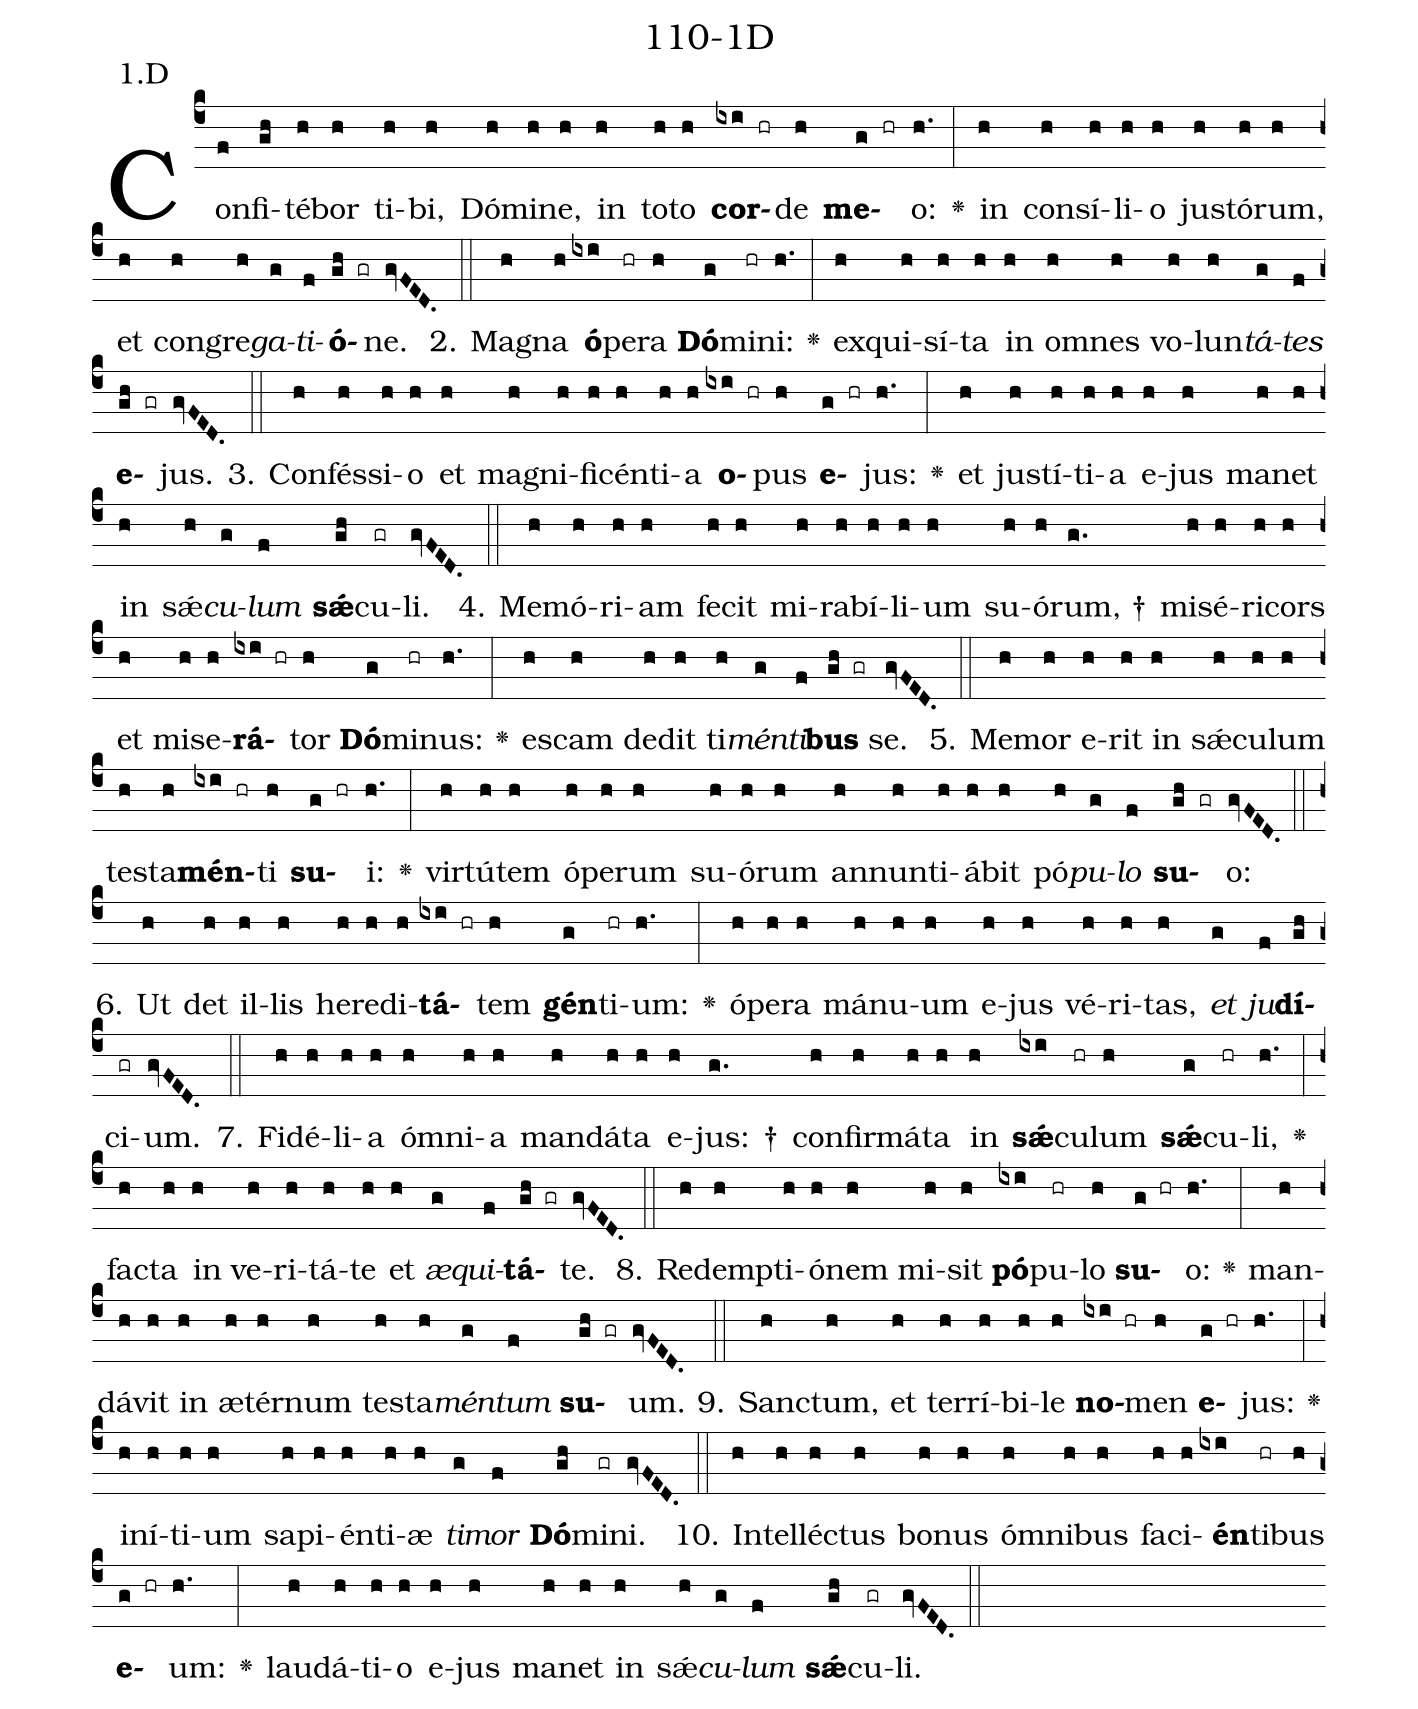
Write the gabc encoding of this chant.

name: 110-1D;
annotation: 1.D;
%%
(c4)Con(f)fi(gh)té(h)bor(h) ti(h)bi,(h) Dó(h)mi(h)ne,(h) in(h) to(h)to(h) <b>cor</b>(ixi hr)de(h) <b>me</b>(g hr)o:(h.) <v>\greheightstar</v>(:) in(h) con(h)sí(h)li(h)o(h) jus(h)tó(h)rum,(h) et(h) con(h)gre(h)<i>ga</i>(g)<i>ti</i>(f)<b>ó</b>(gh gr)ne.(gvFED.) (::)
2. Ma(h)gna(h) <b>ó</b>(ixi)pe(hr)ra(h) <b>Dó</b>(g)mi(hr)ni:(h.) <v>\greheightstar</v>(:) ex(h)qui(h)sí(h)ta(h) in(h) om(h)nes(h) vo(h)lun(h)<i>tá</i>(g)<i>tes</i>(f) <b>e</b>(gh gr)jus.(gvFED.) (::)
3. Con(h)fés(h)si(h)o(h) et(h) ma(h)gni(h)fi(h)cén(h)ti(h)a(h) <b>o</b>(ixi hr)pus(h) <b>e</b>(g hr)jus:(h.) <v>\greheightstar</v>(:) et(h) jus(h)tí(h)ti(h)a(h) e(h)jus(h) ma(h)net(h) in(h) sǽ(h)<i>cu</i>(g)<i>lum</i>(f) <b>sǽ</b>(gh)cu(gr)li.(gvFED.) (::)
4. Me(h)mó(h)ri(h)am(h) fe(h)cit(h) mi(h)ra(h)bí(h)li(h)um(h) su(h)ó(h)rum, †(g.) mi(h)sé(h)ri(h)cors(h) et(h) mi(h)se(h)<b>rá</b>(ixi hr)tor(h) <b>Dó</b>(g)mi(hr)nus:(h.) <v>\greheightstar</v>(:) es(h)cam(h) de(h)dit(h) ti(h)<i>mén</i>(g)<i>ti</i>(f)<b>bus</b>(gh gr) se.(gvFED.) (::)
5. Me(h)mor(h) e(h)rit(h) in(h) sǽ(h)cu(h)lum(h) tes(h)ta(h)<b>mén</b>(ixi hr)ti(h) <b>su</b>(g hr)i:(h.) <v>\greheightstar</v>(:) vir(h)tú(h)tem(h) ó(h)pe(h)rum(h) su(h)ó(h)rum(h) an(h)nun(h)ti(h)á(h)bit(h) pó(h)<i>pu</i>(g)<i>lo</i>(f) <b>su</b>(gh gr)o:(gvFED.) (::)
6. Ut(h) det(h) il(h)lis(h) he(h)re(h)di(h)<b>tá</b>(ixi hr)tem(h) <b>gén</b>(g)ti(hr)um:(h.) <v>\greheightstar</v>(:) ó(h)pe(h)ra(h) má(h)nu(h)um(h) e(h)jus(h) vé(h)ri(h)tas,(h) <i>et</i>(g) <i>ju</i>(f)<b>dí</b>(gh)ci(gr)um.(gvFED.) (::)
7. Fi(h)dé(h)li(h)a(h) óm(h)ni(h)a(h) man(h)dá(h)ta(h) e(h)jus: †(g.) con(h)fir(h)má(h)ta(h) in(h) <b>sǽ</b>(ixi)cu(hr)lum(h) <b>sǽ</b>(g)cu(hr)li,(h.) <v>\greheightstar</v>(:) fac(h)ta(h) in(h) ve(h)ri(h)tá(h)te(h) et(h) <i>æ</i>(g)<i>qui</i>(f)<b>tá</b>(gh gr)te.(gvFED.) (::)
8. Red(h)emp(h)ti(h)ó(h)nem(h) mi(h)sit(h) <b>pó</b>(ixi)pu(hr)lo(h) <b>su</b>(g hr)o:(h.) <v>\greheightstar</v>(:) man(h)dá(h)vit(h) in(h) æ(h)tér(h)num(h) tes(h)ta(h)<i>mén</i>(g)<i>tum</i>(f) <b>su</b>(gh gr)um.(gvFED.) (::)
9. Sanc(h)tum,(h) et(h) ter(h)rí(h)bi(h)le(h) <b>no</b>(ixi hr)men(h) <b>e</b>(g hr)jus:(h.) <v>\greheightstar</v>(:) in(h)í(h)ti(h)um(h) sa(h)pi(h)én(h)ti(h)æ(h) <i>ti</i>(g)<i>mor</i>(f) <b>Dó</b>(gh)mi(gr)ni.(gvFED.) (::)
10. In(h)tel(h)léc(h)tus(h) bo(h)nus(h) óm(h)ni(h)bus(h) fa(h)ci(h)<b>én</b>(ixi)ti(hr)bus(h) <b>e</b>(g hr)um:(h.) <v>\greheightstar</v>(:) lau(h)dá(h)ti(h)o(h) e(h)jus(h) ma(h)net(h) in(h) sǽ(h)<i>cu</i>(g)<i>lum</i>(f) <b>sǽ</b>(gh)cu(gr)li.(gvFED.) (::)
